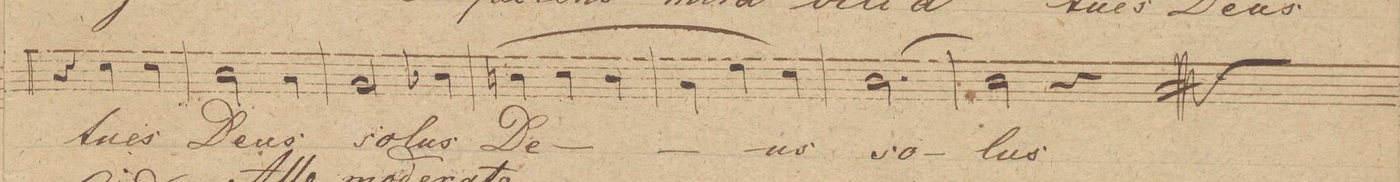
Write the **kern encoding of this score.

**kern	**text	**dynam
*I"Tenore 2do	*	*
*clefC4	*	*
*k[b-]	*	*
*M3/4	*	*
4r	.	.
4B-\	tu	.
4B-\	es	.
=53	=53	=53
2A\	De-	.
4G\	-us	.
=54	=54	=54
2F/	so-	.
4A-X\	-lus	.
=55	=55	=55
(4An\	De-	.
4B-\	.	.
4A\	.	.
=56	=56	=56
4G\	.	.
4c\	.	.
4B-\)	-us	.
=57	=57	=57
[2.A\	so-	.
=58	=58	=58
2A\]	-lus.	.
4r	.	.
==	==	==
*-	*-	*-
